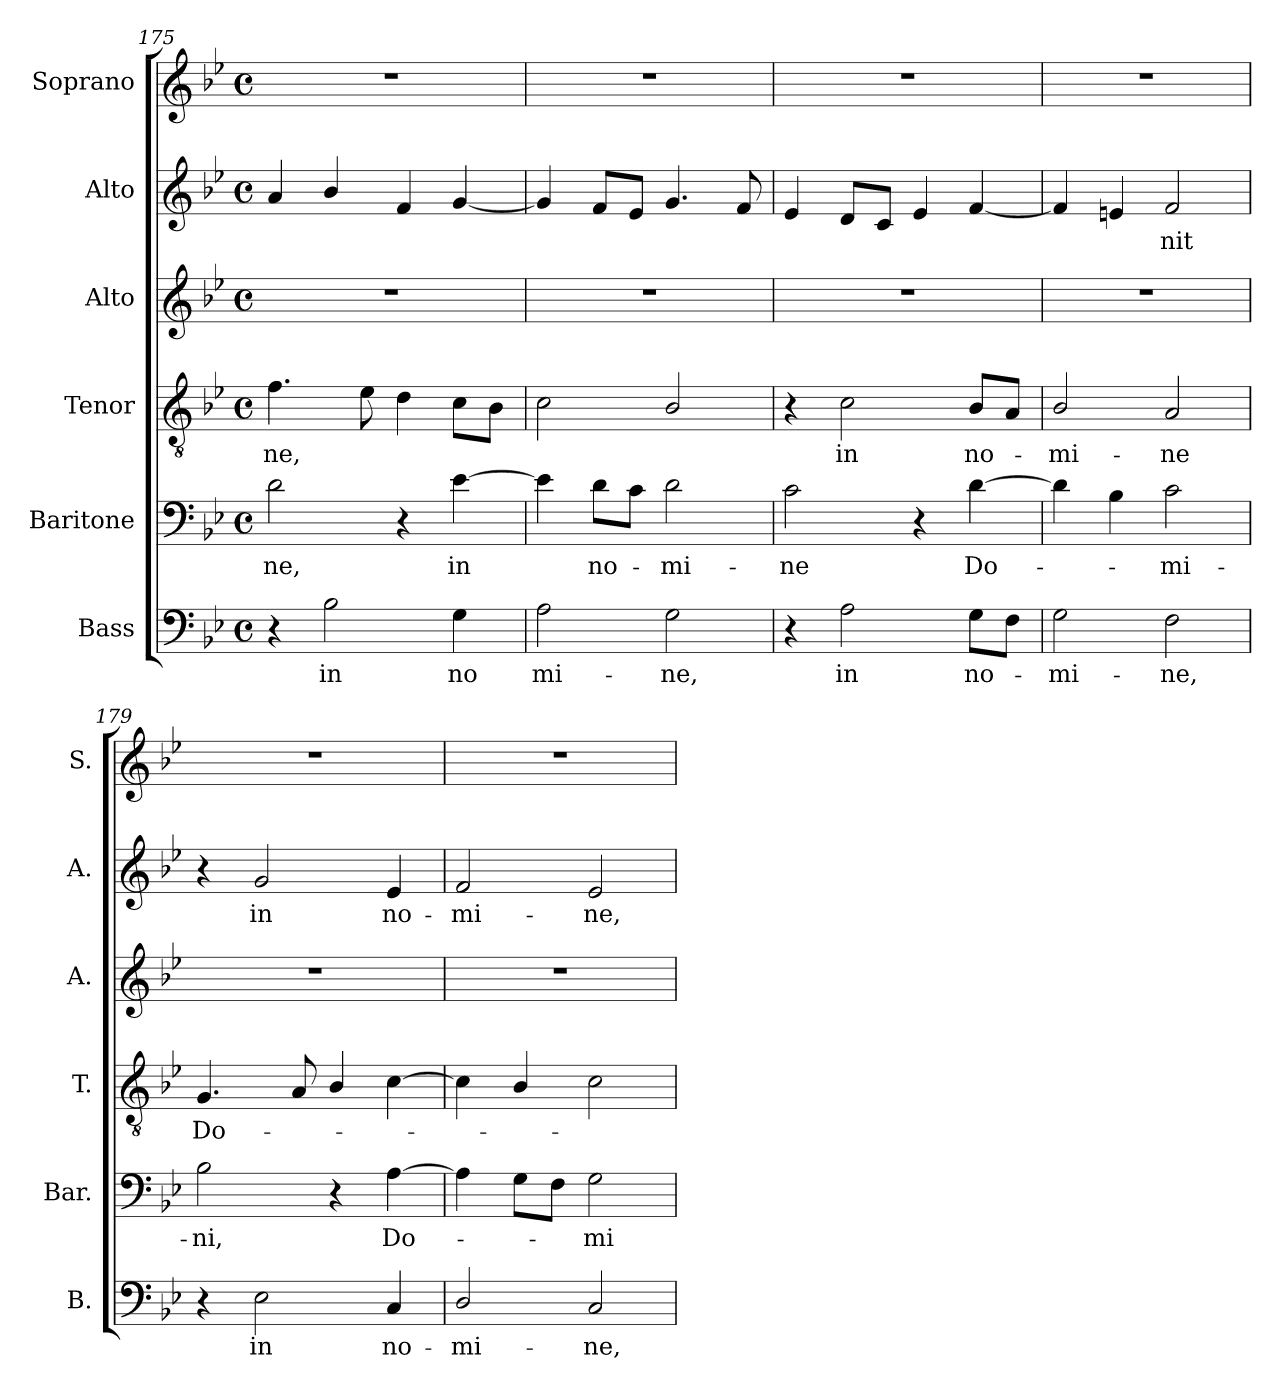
**kern	**text	**kern	**text	**kern	**text	**kern	**kern	**text	**kern
*part6	*part6	*part5	*part5	*part4	*part4	*part3	*part2	*part2	*part1
*staff6	*staff6	*staff5	*staff5	*staff4	*staff4	*staff3	*staff2	*staff2	*staff1
*I"Bass	*	*I"Baritone	*	*I"Tenor	*	*I"Alto	*I"Alto	*	*I"Soprano
*I'B.	*	*I'Bar.	*	*I'T.	*	*I'A.	*I'A.	*	*I'S.
*clefF4	*	*clefF4	*	*clefGv2	*	*clefG2	*clefG2	*	*clefG2
*	*	*	*	*ITrd7c12	*	*	*	*	*
*k[b-e-]	*	*k[b-e-]	*	*k[b-e-]	*	*k[b-e-]	*k[b-e-]	*	*k[b-e-]
*B-:	*	*B-:	*	*B-:	*	*B-:	*B-:	*	*B-:
*M4/4	*	*M4/4	*	*M4/4	*	*M4/4	*M4/4	*	*M4/4
*met(c)	*	*met(c)	*	*met(c)	*	*met(c)	*met(c)	*	*met(c)
=175	=175	=175	=175	=175	=175	=175	=175	=175	=175
!	!	!	!LO:LY:b:color=#000000	!	!	!	!	!	!
!	!	!	!	!	!LO:LY:b:color=#000000	!	!	!	!
4r	.	2di\	-ne,	4.Fi\	-ne,	1r	4ai/	.	1r
!	!LO:LY:b:color=#000000	!	!	!	!	!	!	!	!
2B-i\	in	.	.	.	.	.	4b-i/	.	.
.	.	.	.	8E-i\	.	.	.	.	.
.	.	4r	.	4Di\	.	.	4fi/	.	.
!	!LO:LY:b:color=#000000	!	!	!	!	!	!	!	!
!	!	!	!LO:LY:b:color=#000000	!	!	!	!	!	!
4Gi\	no	[4e-i\	in	8Ci\L	.	.	[4gi/	.	.
.	.	.	.	8BB-i\J	.	.	.	.	.
=176	=176	=176	=176	=176	=176	=176	=176	=176	=176
!	!LO:LY:b:color=#000000	!	!	!	!	!	!	!	!
2Ai\	mi-	4e-i\]	.	2Ci\	.	1r	4gi/]	.	1r
!	!	!	!LO:LY:b:color=#000000	!	!	!	!	!	!
.	.	8di\L	no-	.	.	.	8fi/L	.	.
.	.	8ci\J	.	.	.	.	8e-i/J	.	.
!	!LO:LY:b:color=#000000	!	!	!	!	!	!	!	!
!	!	!	!LO:LY:b:color=#000000	!	!	!	!	!	!
2Gi\	-ne,	2di\	-mi-	2BB-i/	.	.	4.gi/	.	.
.	.	.	.	.	.	.	8fi/	.	.
!!LO:LB:g=z
=177	=177	=177	=177	=177	=177	=177	=177	=177	=177
!	!	!	!LO:LY:b:color=#000000	!	!	!	!	!	!
4r	.	2ci\	-ne	4r	.	1r	4e-i/	.	1r
!	!LO:LY:b:color=#000000	!	!	!	!	!	!	!	!
!	!	!	!	!	!LO:LY:b:color=#000000	!	!	!	!
2Ai\	in	.	.	2Ci\	in	.	8di/L	.	.
.	.	.	.	.	.	.	8ci/J	.	.
.	.	4r	.	.	.	.	4e-i/	.	.
!	!LO:LY:b:color=#000000	!	!	!	!	!	!	!	!
!	!	!	!LO:LY:b:color=#000000	!	!	!	!	!	!
!	!	!	!	!	!LO:LY:b:color=#000000	!	!	!	!
8Gi\L	no-	[4di\	Do-	8BB-i/L	no-	.	[4fi/	.	.
8Fi\J	.	.	.	8AAi/J	.	.	.	.	.
=178	=178	=178	=178	=178	=178	=178	=178	=178	=178
!	!LO:LY:b:color=#000000	!	!	!	!	!	!	!	!
!	!	!	!	!	!LO:LY:b:color=#000000	!	!	!	!
2Gi\	-mi-	4di\]	.	2BB-i/	-mi-	1r	4fi/]	.	1r
.	.	4B-i\	.	.	.	.	4ei/	.	.
!	!LO:LY:b:color=#000000	!	!	!	!	!	!	!	!
!	!	!	!LO:LY:b:color=#000000	!	!	!	!	!	!
!	!	!	!	!	!LO:LY:b:color=#000000	!	!	!	!
!	!	!	!	!	!	!	!	!LO:LY:b:color=#000000	!
2Fi\	-ne,	2ci\	-mi-	2AAi/	-ne	.	2fi/	-nit	.
=179	=179	=179	=179	=179	=179	=179	=179	=179	=179
!	!	!	!LO:LY:b:color=#000000	!	!	!	!	!	!
!	!	!	!	!	!LO:LY:b:color=#000000	!	!	!	!
4r	.	2B-i\	-ni,	4.GGi/	Do-	1r	4r	.	1r
!	!LO:LY:b:color=#000000	!	!	!	!	!	!	!	!
!	!	!	!	!	!	!	!	!LO:LY:b:color=#000000	!
2E-i\	in	.	.	.	.	.	2gi/	in	.
.	.	.	.	8AAi/	.	.	.	.	.
.	.	4r	.	4BB-i/	.	.	.	.	.
!	!LO:LY:b:color=#000000	!	!	!	!	!	!	!	!
!	!	!	!LO:LY:b:color=#000000	!	!	!	!	!	!
!	!	!	!	!	!	!	!	!LO:LY:b:color=#000000	!
4Ci/	no-	[4Ai\	Do-	[4Ci\	.	.	4e-i/	no-	.
=180	=180	=180	=180	=180	=180	=180	=180	=180	=180
!	!LO:LY:b:color=#000000	!	!	!	!	!	!	!	!
!	!	!	!	!	!	!	!	!LO:LY:b:color=#000000	!
2Di/	-mi-	4Ai\]	.	4Ci\]	.	1r	2fi/	-mi-	1r
.	.	8Gi\L	.	4BB-i/	.	.	.	.	.
.	.	8Fi\J	.	.	.	.	.	.	.
!	!LO:LY:b:color=#000000	!	!	!	!	!	!	!	!
!	!	!	!LO:LY:b:color=#000000	!	!	!	!	!	!
!	!	!	!	!	!	!	!	!LO:LY:b:color=#000000	!
2Ci/	-ne,	2Gi\	-mi-	2Ci\	.	.	2e-i/	-ne,	.
=	=	=	=	=	=	=	=	=	=
*-	*-	*-	*-	*-	*-	*-	*-	*-	*-
